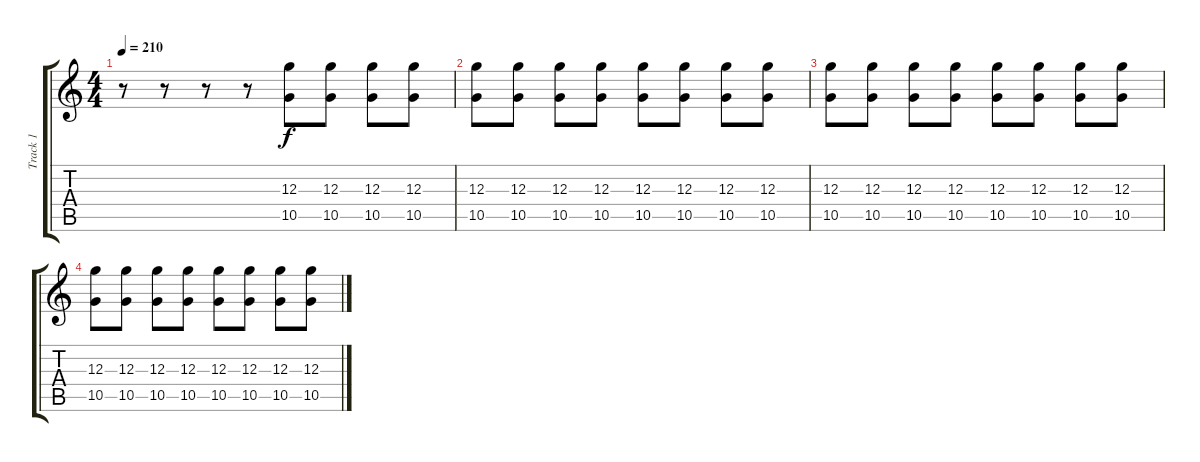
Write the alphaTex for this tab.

\track ("Track 1" "Track 1") {instrument distortionguitar}
\staff {score tabs}
\tuning (E4 B3 G3 D3 A2 E2) {hide}
\ts (4 4)
\tempo 210
\clef g2
\ks c
r.8{dy f} r.8 r.8 r.8 (12.3 10.5).8 (12.3 10.5).8 (12.3 10.5).8 (12.3 10.5).8 |
(12.3 10.5).8 (12.3 10.5).8 (12.3 10.5).8 (12.3 10.5).8 (12.3 10.5).8 (12.3 10.5).8 (12.3 10.5).8 (12.3 10.5).8 |
(12.3 10.5).8 (12.3 10.5).8 (12.3 10.5).8 (12.3 10.5).8 (12.3 10.5).8 (12.3 10.5).8 (12.3 10.5).8 (12.3 10.5).8 |
(12.3 10.5).8 (12.3 10.5).8 (12.3 10.5).8 (12.3 10.5).8 (12.3 10.5).8 (12.3 10.5).8 (12.3 10.5).8 (12.3 10.5).8
